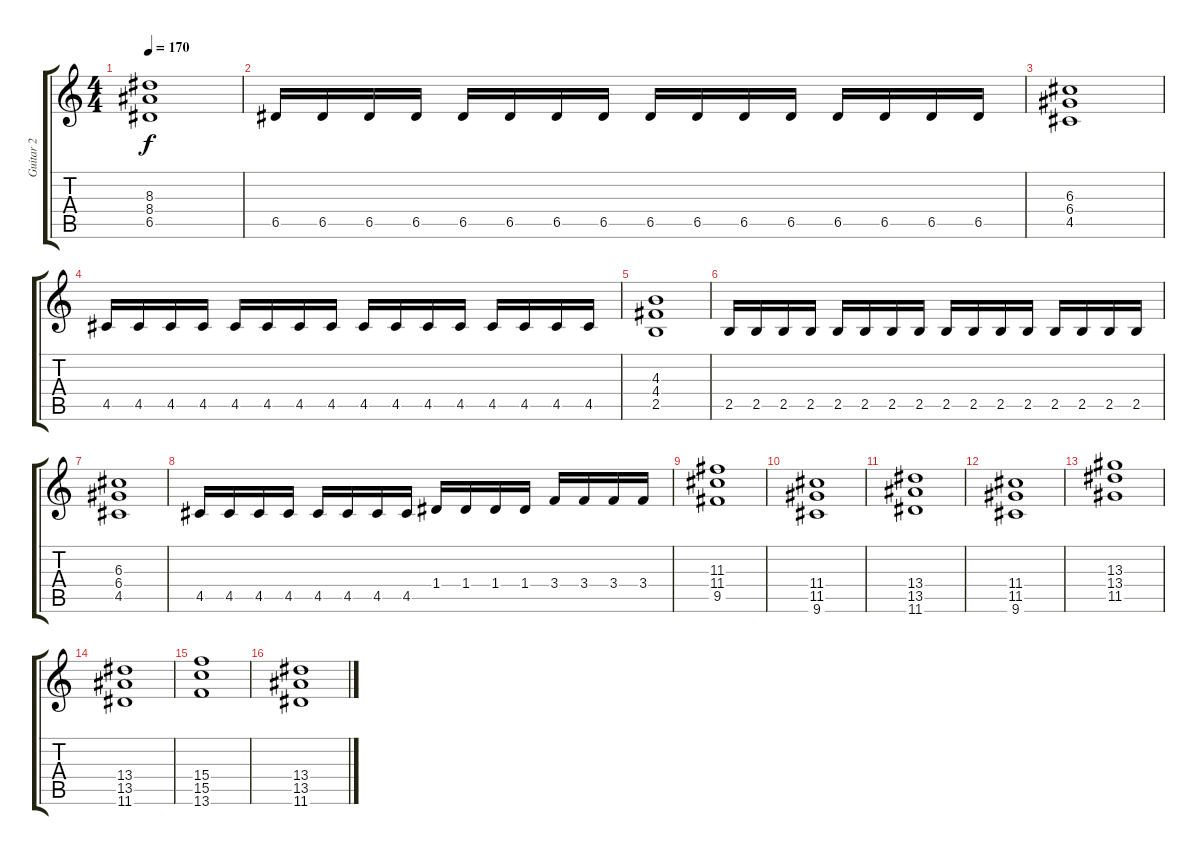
\track ("Guitar 2" "Guitar 2") {instrument distortionguitar}
\staff {score tabs}
\tuning (E4 B3 G3 D3 A2 E2) {hide}
\ts (4 4)
\tempo 170
\clef g2
\ks c
(8.3 8.4 6.5).1{dy f} |
6.5.16 6.5.16 6.5.16 6.5.16 6.5.16 6.5.16 6.5.16 6.5.16 6.5.16 6.5.16 6.5.16 6.5.16 6.5.16 6.5.16 6.5.16 6.5.16 |
(6.3 6.4 4.5).1 |
4.5.16 4.5.16 4.5.16 4.5.16 4.5.16 4.5.16 4.5.16 4.5.16 4.5.16 4.5.16 4.5.16 4.5.16 4.5.16 4.5.16 4.5.16 4.5.16 |
(4.3 4.4 2.5).1 |
2.5.16 2.5.16 2.5.16 2.5.16 2.5.16 2.5.16 2.5.16 2.5.16 2.5.16 2.5.16 2.5.16 2.5.16 2.5.16 2.5.16 2.5.16 2.5.16 |
(6.3 6.4 4.5).1 |
4.5.16 4.5.16 4.5.16 4.5.16 4.5.16 4.5.16 4.5.16 4.5.16 1.4.16 1.4.16 1.4.16 1.4.16 3.4.16 3.4.16 3.4.16 3.4.16 |
(11.3 11.4 9.5).1{volume 12 balance 8} |
(11.4 11.5 9.6).1 |
(13.4 13.5 11.6).1 |
(11.4 11.5 9.6).1 |
(13.3 13.4 11.5).1{volume 12 balance 8} |
(13.4 13.5 11.6).1 |
(15.4 15.5 13.6).1 |
(13.4 13.5 11.6).1
